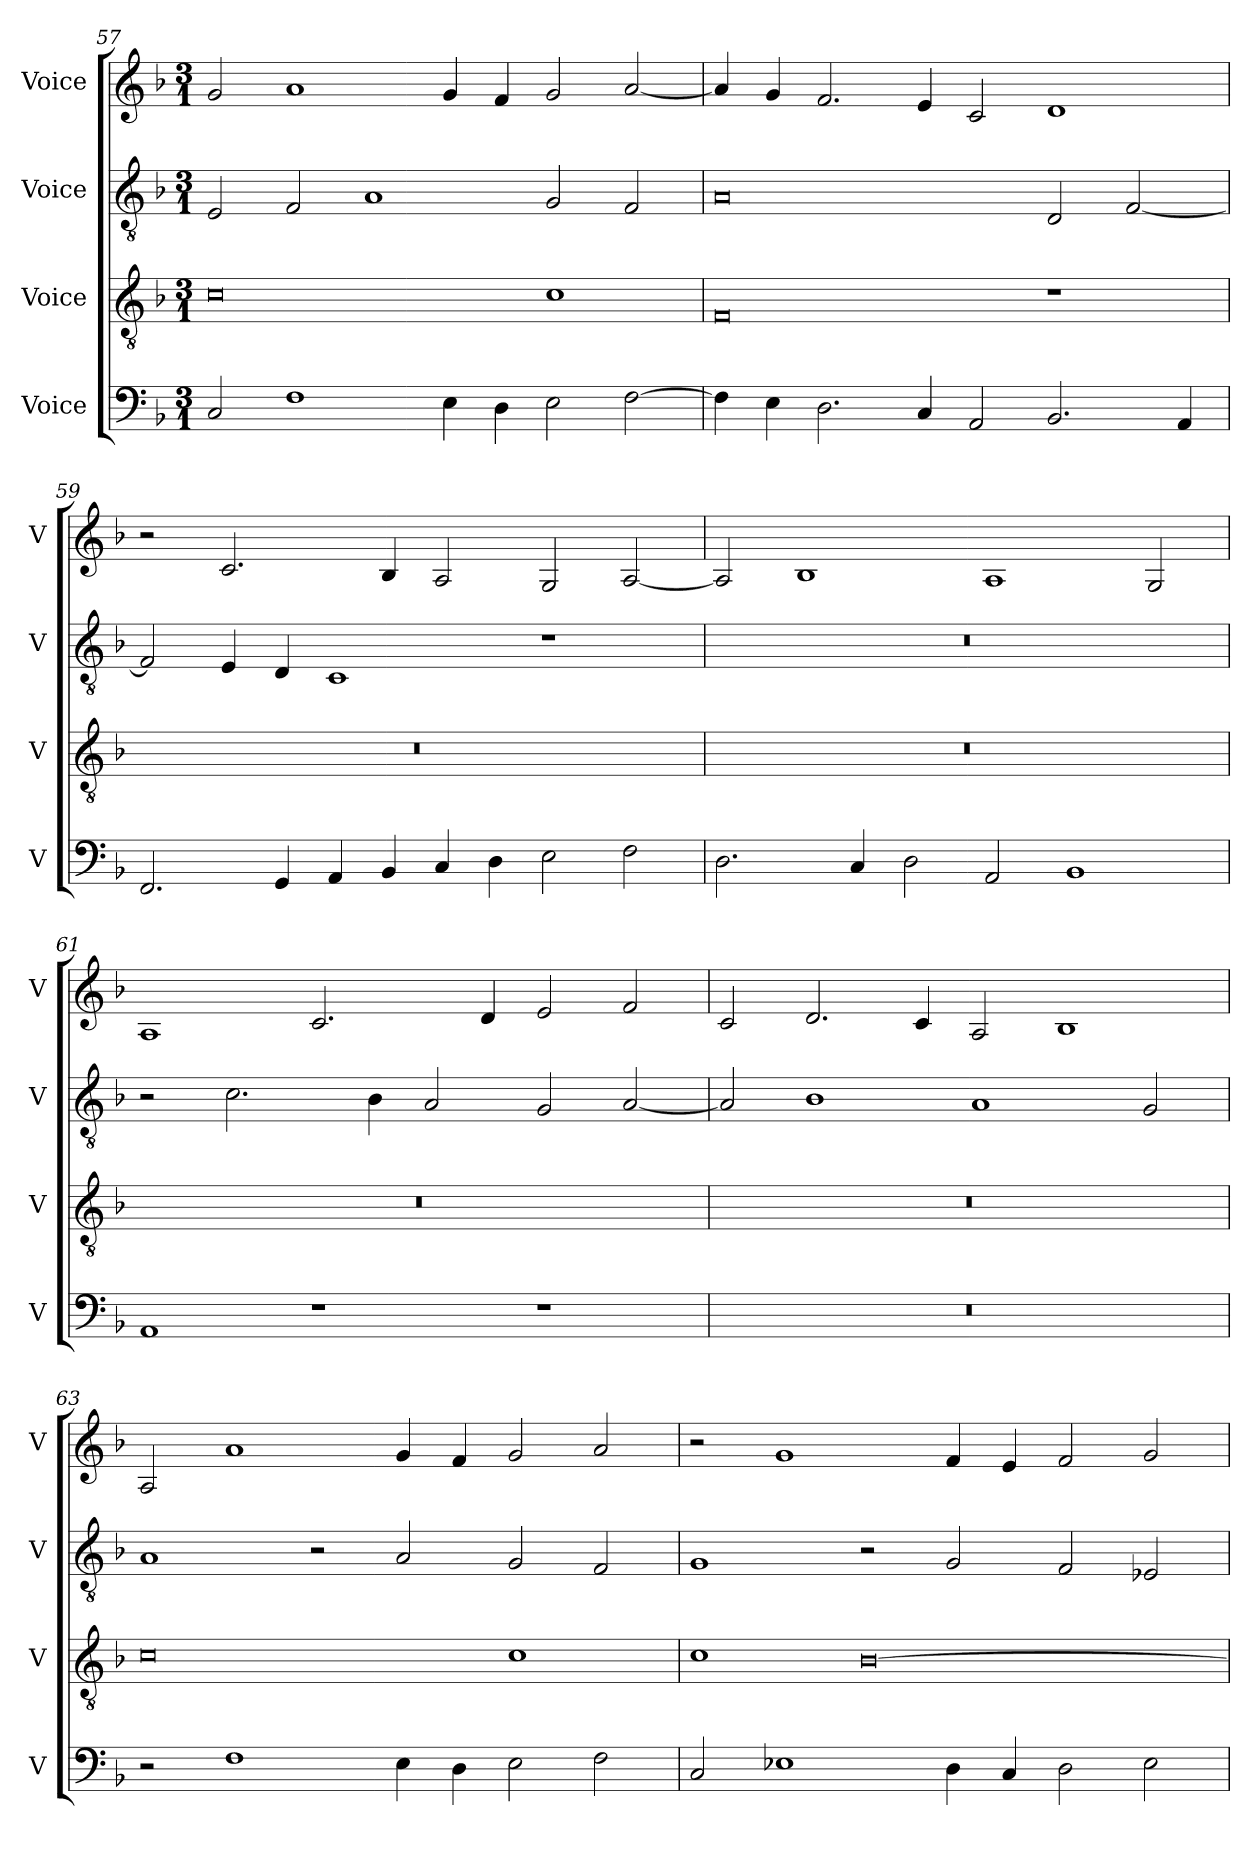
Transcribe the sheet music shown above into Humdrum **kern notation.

**kern	**kern	**kern	**kern
*part4	*part3	*part2	*part1
*staff4	*staff3	*staff2	*staff1
*I"Voice	*I"Voice	*I"Voice	*I"Voice
*I'V	*I'V	*I'V	*I'V
!!LO:LB:g=z
*clefF4	*clefGv2	*clefGv2	*clefG2
*k[b-]	*k[b-]	*k[b-]	*k[b-]
*M3/1	*M3/1	*M3/1	*M3/1
=57	=57	=57	=57
2C/	0c	2E/	2g/
1F	.	2F/	1a
.	.	1A	.
4E\	.	.	4g/
4D\	.	.	4f/
2E\	1c	2G/	2g/
[2F\	.	2F/	[2a/
=58	=58	=58	=58
4F\]	0F	0A	4a/]
4E\	.	.	4g/
2.D\	.	.	2.f/
4C/	.	.	4e/
2AA/	.	.	2c/
2.BB-/	1r	2D/	1d
.	.	[2F/	.
4AA/	.	.	.
!!LO:PB:g=z
=59	=59	=59	=59
2.FF/	0.r	2F/]	2r
.	.	4E/	2.c/
4GG/	.	4D/	.
4AA/	.	1C	.
4BB-/	.	.	4B-/
4C/	.	.	2A/
4D\	.	.	.
2E\	.	1r	2G/
2F\	.	.	[2A/
=60	=60	=60	=60
2.D\	0.r	0.r	2A/]
.	.	.	1B-
4C/	.	.	.
2D\	.	.	.
2AA/	.	.	1A
1BB-	.	.	.
.	.	.	2G/
!!LO:LB:g=z
=61	=61	=61	=61
1AA	0.r	2r	1A
.	.	2.c\	.
1r	.	.	2.c/
.	.	4B-\	.
.	.	2A/	.
.	.	.	4d/
1r	.	2G/	2e/
.	.	[2A/	2f/
=62	=62	=62	=62
0.r	0.r	2A/]	2c/
.	.	1B-	2.d/
.	.	.	4c/
.	.	1A	2A/
.	.	.	1B-
.	.	2G/	.
!!LO:LB:g=z
=63	=63	=63	=63
2r	0c	1A	2A/
1F	.	.	1a
.	.	2r	.
4E\	.	2A/	4g/
4D\	.	.	4f/
2E\	1c	2G/	2g/
2F\	.	2F/	2a/
=64	=64	=64	=64
2C/	1c	1G	2r
1E-X	.	.	1g
.	[0B-	2r	.
4D\	.	2G/	4f/
4C/	.	.	4e/
2D\	.	2F/	2f/
2E-\	.	2E-X/	2g/
=	=	=	=
*-	*-	*-	*-
